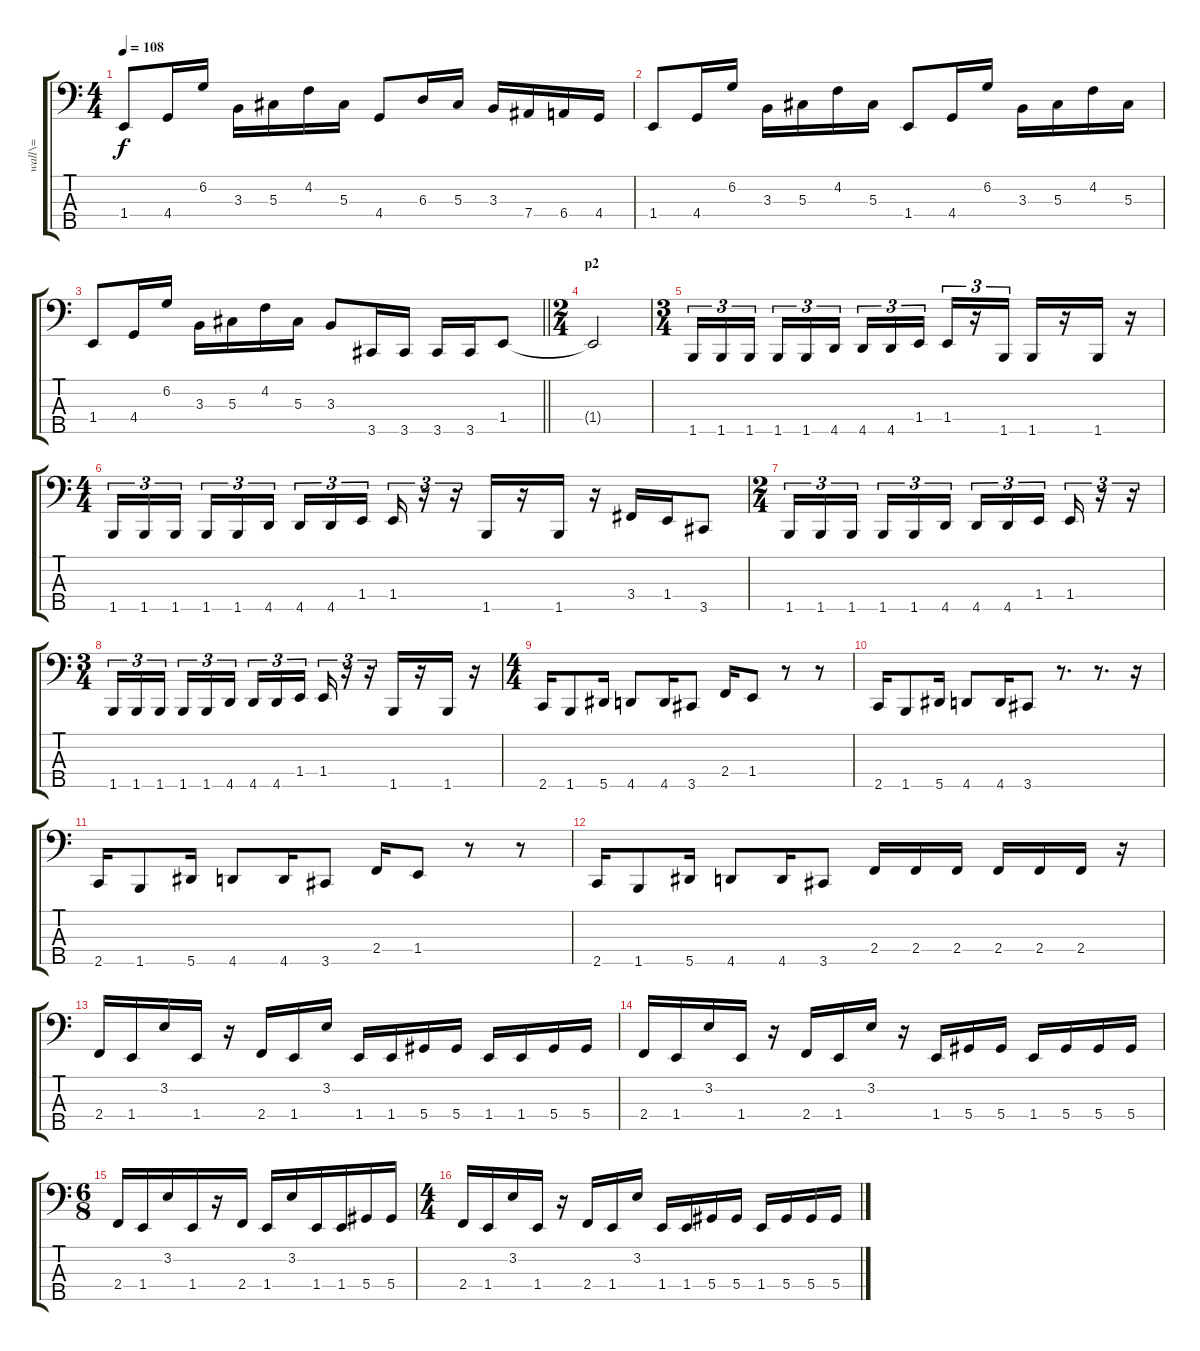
\track ("wall\\=" "wall\\=") {instrument slapbass1}
\staff {score tabs}
\tuning (Gb2 Db2 Ab1 Eb1 Bb0) {hide}
\ts (4 4)
\tempo 108
\clef f4
\ks c
1.4.8{dy f} 4.4.16 6.2.16 3.3.16 5.3.16 4.2.16 5.3.16 4.4.8 6.3.16 5.3.16 3.3.16 7.4.16 6.4.16 4.4.16 |
1.4.8 4.4.16 6.2.16 3.3.16 5.3.16 4.2.16 5.3.16 1.4.8 4.4.16 6.2.16 3.3.16 5.3.16 4.2.16 5.3.16 |
\barLineRight lightlight
1.4.8 4.4.16 6.2.16 3.3.16 5.3.16 4.2.16 5.3.16 3.3.8 3.5.16 3.5.16 3.5.16 3.5.16 1.4.8 |
\ts (2 4)
\section ("" "p2")
1.4{t}.2 |
\ts (3 4)
1.5.16{tu (3 2)} 1.5.16{tu (3 2)} 1.5.16{tu (3 2) beam splitsecondary} 1.5.16{tu (3 2)} 1.5.16{tu (3 2)} 4.5.16{tu (3 2)} 4.5.16{tu (3 2)} 4.5.16{tu (3 2)} 1.4.16{tu (3 2) beam splitsecondary} 1.4.16{tu (3 2)} r.16{tu (3 2)} 1.5.16{tu (3 2)} 1.5.16 r.16 1.5.16 r.16 |
\ts (4 4)
1.5.16{tu (3 2)} 1.5.16{tu (3 2)} 1.5.16{tu (3 2) beam splitsecondary} 1.5.16{tu (3 2)} 1.5.16{tu (3 2)} 4.5.16{tu (3 2)} 4.5.16{tu (3 2)} 4.5.16{tu (3 2)} 1.4.16{tu (3 2) beam splitsecondary} 1.4.16{tu (3 2)} r.16{tu (3 2)} r.16{tu (3 2)} 1.5.16 r.16 1.5.16 r.16 3.4.16 1.4.16 3.5.8 |
\ts (2 4)
1.5.16{tu (3 2)} 1.5.16{tu (3 2)} 1.5.16{tu (3 2) beam splitsecondary} 1.5.16{tu (3 2)} 1.5.16{tu (3 2)} 4.5.16{tu (3 2)} 4.5.16{tu (3 2)} 4.5.16{tu (3 2)} 1.4.16{tu (3 2) beam splitsecondary} 1.4.16{tu (3 2)} r.16{tu (3 2)} r.16{tu (3 2)} |
\ts (3 4)
1.5.16{tu (3 2)} 1.5.16{tu (3 2)} 1.5.16{tu (3 2) beam splitsecondary} 1.5.16{tu (3 2)} 1.5.16{tu (3 2)} 4.5.16{tu (3 2)} 4.5.16{tu (3 2)} 4.5.16{tu (3 2)} 1.4.16{tu (3 2) beam splitsecondary} 1.4.16{tu (3 2)} r.16{tu (3 2)} r.16{tu (3 2)} 1.5.16 r.16 1.5.16 r.16 |
\ts (4 4)
2.5.16 1.5.8 5.5.16 4.5.8 4.5.16 3.5.8 2.4.16 1.4.8 r.8 r.8 |
2.5.16 1.5.8 5.5.16 4.5.8 4.5.16 3.5.8 r.8{d} r.8{d} r.16 |
2.5.16 1.5.8 5.5.16 4.5.8 4.5.16 3.5.8 2.4.16 1.4.8 r.8 r.8 |
2.5.16 1.5.8 5.5.16 4.5.8 4.5.16 3.5.8 2.4.16 2.4.16 2.4.16 2.4.16 2.4.16 2.4.16 r.16 |
2.4.16 1.4.16 3.2.16 1.4.16 r.16 2.4.16 1.4.16 3.2.16 1.4.16 1.4.16 5.4.16 5.4.16 1.4.16 1.4.16 5.4.16 5.4.16 |
2.4.16 1.4.16 3.2.16 1.4.16 r.16 2.4.16 1.4.16 3.2.16 r.16 1.4.16 5.4.16 5.4.16 1.4.16 5.4.16 5.4.16 5.4.16 |
\ts (6 8)
2.4.16 1.4.16 3.2.16 1.4.16 r.16 2.4.16 1.4.16 3.2.16 1.4.16 1.4.16 5.4.16 5.4.16 |
\ts (4 4)
2.4.16 1.4.16 3.2.16 1.4.16 r.16 2.4.16 1.4.16 3.2.16 1.4.16 1.4.16 5.4.16 5.4.16 1.4.16 5.4.16 5.4.16 5.4.16
